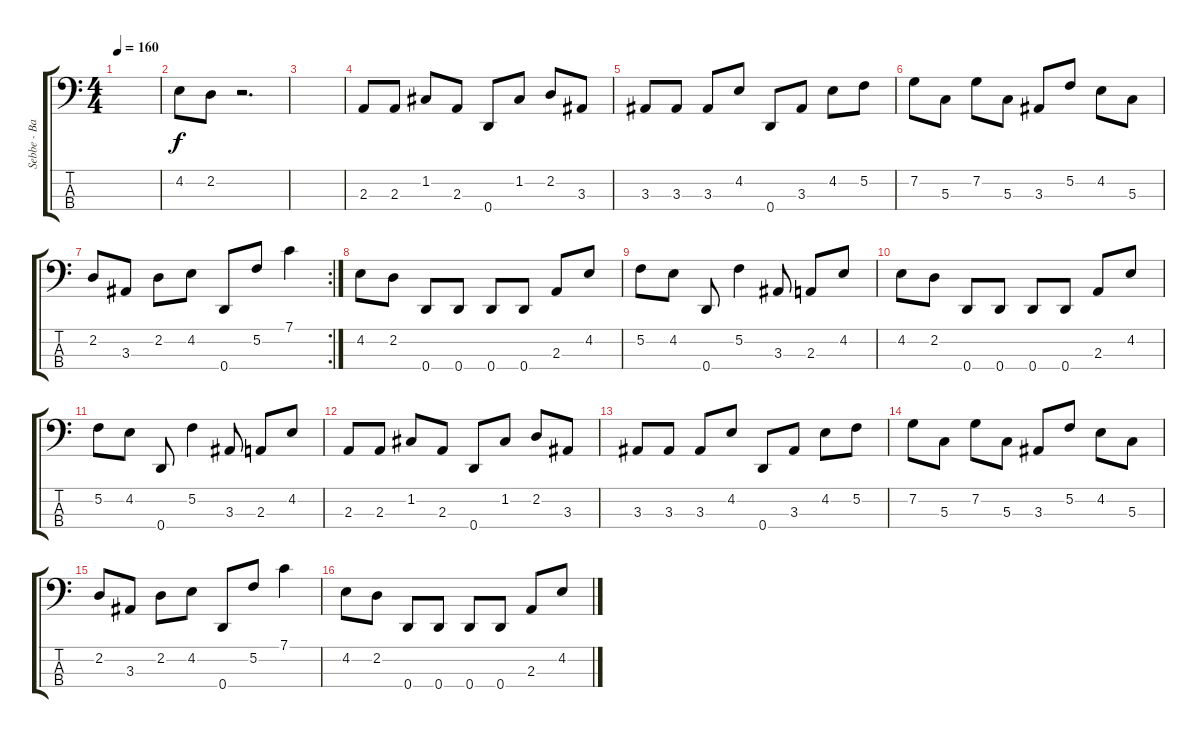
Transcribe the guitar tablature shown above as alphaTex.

\track ("Sebbe - Bass Guitar" "Sebbe - Ba") {instrument electricbassfinger}
\staff {score tabs}
\tuning (F2 C2 G1 D1) {hide}
\ts (4 4)
\tempo 160
\clef f4
\ks c
|
4.2.8 2.2.8 r.2{d} |
|
2.3.8 2.3.8 1.2.8 2.3.8 0.4.8 1.2.8 2.2.8 3.3.8 |
3.3.8 3.3.8 3.3.8 4.2.8 0.4.8 3.3.8 4.2.8 5.2.8 |
7.2.8 5.3.8 7.2.8 5.3.8 3.3.8 5.2.8 4.2.8 5.3.8 |
\rc 2
2.2.8 3.3.8 2.2.8 4.2.8 0.4.8 5.2.8 7.1.4 |
4.2.8 2.2.8 0.4.8 0.4.8 0.4.8 0.4.8 2.3.8 4.2.8 |
5.2.8 4.2.8 0.4.8 5.2.4 3.3.8 2.3.8 4.2.8 |
4.2.8 2.2.8 0.4.8 0.4.8 0.4.8 0.4.8 2.3.8 4.2.8 |
5.2.8 4.2.8 0.4.8 5.2.4 3.3.8 2.3.8 4.2.8 |
2.3.8 2.3.8 1.2.8 2.3.8 0.4.8 1.2.8 2.2.8 3.3.8 |
3.3.8 3.3.8 3.3.8 4.2.8 0.4.8 3.3.8 4.2.8 5.2.8 |
7.2.8 5.3.8 7.2.8 5.3.8 3.3.8 5.2.8 4.2.8 5.3.8 |
2.2.8 3.3.8 2.2.8 4.2.8 0.4.8 5.2.8 7.1.4 |
4.2.8 2.2.8 0.4.8 0.4.8 0.4.8 0.4.8 2.3.8 4.2.8
